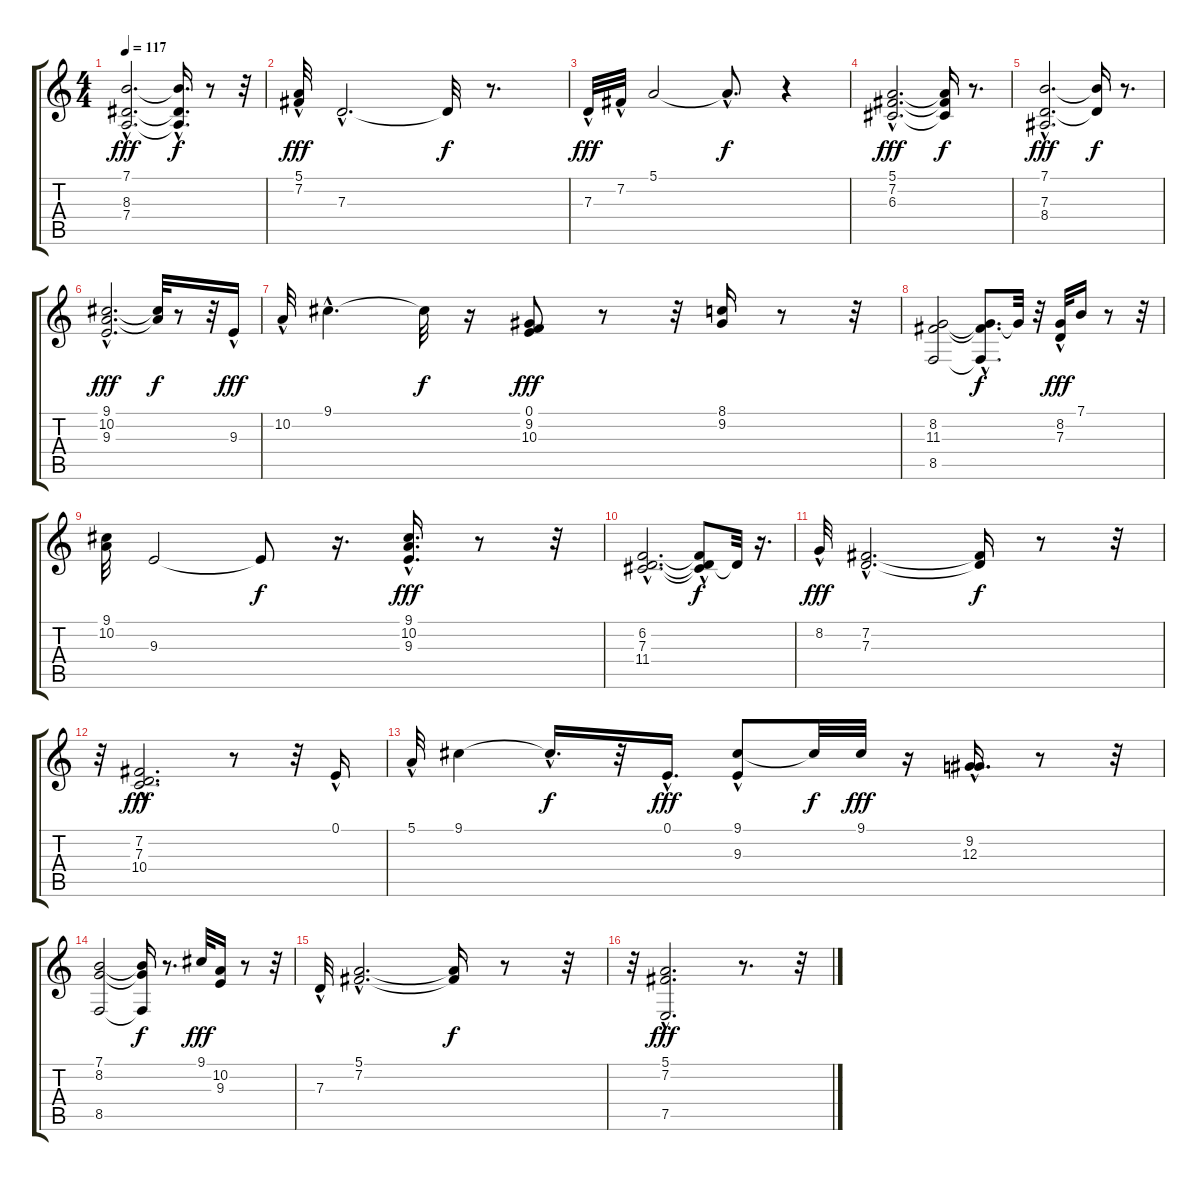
\track "" {instrument acousticgrandpiano}
\staff {score tabs}
\tuning (E4 B3 G3 D3 A2 E2) {hide}
\ts (4 4)
\tempo 117
\clef g2
\ks c
(7.1{hac} 8.3{hac} 7.4{hac}).2{d dy fff} (7.1{hac t} 8.3{t} 7.4{hac t}).16{d dy f} r.8 r.32 |
(5.1{hac} 7.2{hac}).32{dy fff} 7.3{hac}.2{d} 7.3{t}.32{dy f} r.8{d} |
7.3{hac}.32{dy fff} 7.2{hac}.32 5.1.2 5.1{hac t}.8{d dy f} r.4 |
(5.1{hac} 7.2{hac} 6.3{hac}).2{d dy fff} (5.1{t} 7.2{t} 6.3{t}).16{dy f} r.8{d} |
(7.1{hac} 7.3{hac} 8.4{hac}).2{d dy fff} (7.1{t} 7.3{t}).16{dy f} r.8{d} |
(9.1{hac} 10.2{hac} 9.3{hac}).2{d dy fff} (9.1{t} 10.2{t}).32{dy f} r.8 r.32 9.3{hac}.16{dy fff} |
10.2{hac}.32 9.1{hac}.4{d} 9.1{t}.32{dy f} r.16 (0.1 9.2 10.3).8{dy fff} r.8 r.32 (8.1 9.2).16 r.8 r.32 |
(8.2 11.3 8.5).2 (8.2{hac t} 11.3{hac t} 8.5{hac t}).8{d dy f} 8.2{t}.32 r.32 (8.2{hac} 7.3).32{dy fff} 7.1.16 r.8 r.32 |
(9.1 10.2).32 9.3.2 9.3{t}.8{dy f} r.16{d} (9.1{hac} 10.2 9.3{hac}).16{d dy fff} r.8 r.32 |
(6.2{hac} 7.3{hac} 11.4{hac}).2{d} (6.2{hac t} 7.3{t} 11.4{hac t}).8{dy f} 7.3{t}.32 r.16{d} |
8.2{hac}.32{dy fff} (7.2{hac} 7.3{hac}).2{d} (7.2{t} 7.3{t}).16{dy f} r.8 r.32 |
r.32 (7.2{hac} 7.3 10.4{hac}).2{d dy fff} r.8 r.32 0.1{hac}.16 |
5.1{hac}.32 9.1.4 9.1{hac t}.16{d dy f} r.32 0.1{hac}.16{d dy fff} (9.1 9.3{hac}).8 9.1{t}.32{dy f} 9.1.32{dy fff} r.16 (9.2{hac} 12.3{hac}).16{d} r.8 r.32 |
(7.1 8.2 8.5).2 (7.1{t} 8.2{t} 8.5{t}).16{dy f} r.8{d} 9.1.32{dy fff} (10.2 9.3).16 r.8 r.32 |
7.3{hac}.32 (5.1{hac} 7.2{hac}).2{d} (5.1{t} 7.2{t}).16{dy f} r.8 r.32 |
r.32 (5.1 7.2{hac} 7.5).2{d dy fff} r.8{d} r.32
